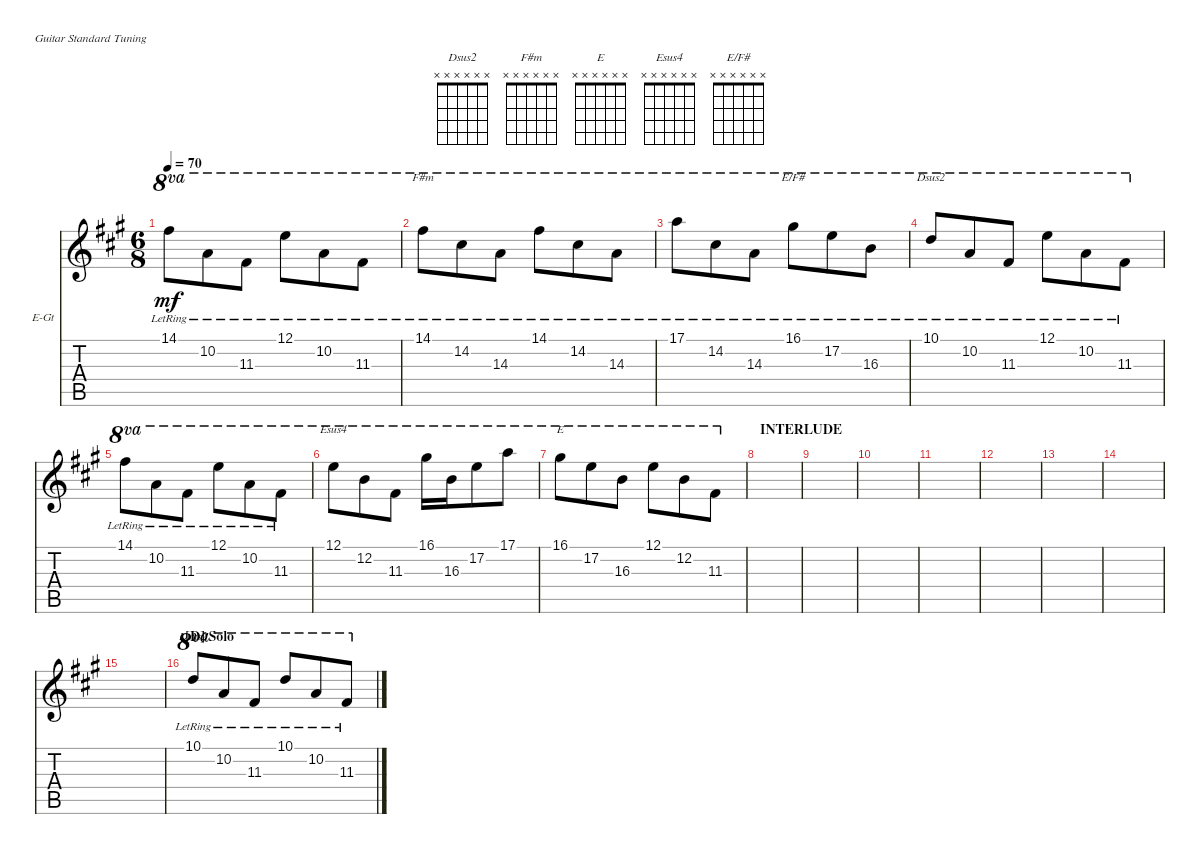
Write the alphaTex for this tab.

\defaultSystemsLayout 4
\bracketExtendMode nobrackets
\firstSystemTrackNameOrientation horizontal
\otherSystemsTrackNameOrientation horizontal
\track ("12 string guitar" "E-Gt") {instrument electricguitarclean}
\staff {score tabs}
\tuning (E4 B3 G3 D3 A2 E2)
\chord ("Dsus2" x x x x x x)
\chord ("F#m" x x x x x x)
\chord ("E" x x x x x x)
\chord ("Esus4" x x x x x x)
\chord ("E/F#" x x x x x x)
\ts (6 8)
\tempo 70
\clef g2
\scale
0.25
\ks a
14.1{lr}.8{ot 8va dy mf} 10.2{lr}.8{ot 8va} 11.3{lr}.8{ot 8va} 12.1{lr}.8{ot 8va} 10.2{lr}.8{ot 8va} 11.3{lr}.8{ot 8va} |
\scale
0.25 14.1{lr}.8{ch "F#m" ot 8va} 14.2{lr}.8{ot 8va} 14.3{lr}.8{ot 8va} 14.1{lr}.8{ot 8va} 14.2{lr}.8{ot 8va} 14.3{lr}.8{ot 8va} |
\scale
0.25 17.1{lr}.8{ot 8va} 14.2{lr}.8{ot 8va} 14.3{lr}.8{ot 8va} 16.1{lr}.8{ch "E/F#" ot 8va} 17.2{lr}.8{ot 8va} 16.3{lr}.8{ot 8va} |
\scale
0.25 10.1{lr}.8{ch "Dsus2" ot 8va} 10.2{lr}.8{ot 8va} 11.3{lr}.8{ot 8va} 12.1{lr}.8{ot 8va} 10.2{lr}.8{ot 8va} 11.3{lr}.8{ot 8va} |
\scale
0.25 14.1{lr}.8{ot 8va} 10.2{lr}.8{ot 8va} 11.3{lr}.8{ot 8va} 12.1{lr}.8{ot 8va} 10.2{lr}.8{ot 8va} 11.3{lr}.8{ot 8va} |
\scale
0.25 12.1.8{ch "Esus4" ot 8va} 12.2.8{ot 8va} 11.3.8{ot 8va} 16.1.16{ot 8va} 16.3.16{ot 8va} 17.2.8{ot 8va} 17.1.8{ot 8va} |
\scale
0.25 16.1.8{ch "E" ot 8va} 17.2.8{ot 8va} 16.3.8{ot 8va} 12.1.8{ot 8va} 12.2.8{ot 8va} 11.3.8{ot 8va} |
\section ("" "INTERLUDE")
\scale
0.25 |
\scale
0.25 |
\scale
0.25 |
\scale
0.25 |
\scale
0.25 |
\scale
0.25 |
\scale
0.25 |
\scale
0.25 |
\section ("D" "Solo")
\scale
0.25 10.1{lr}.8{ch "Dsus2" ot 8va} 10.2{lr}.8{ot 8va} 11.3{lr}.8{ot 8va} 10.1{lr}.8{ot 8va} 10.2{lr}.8{ot 8va} 11.3{lr}.8{ot 8va}
